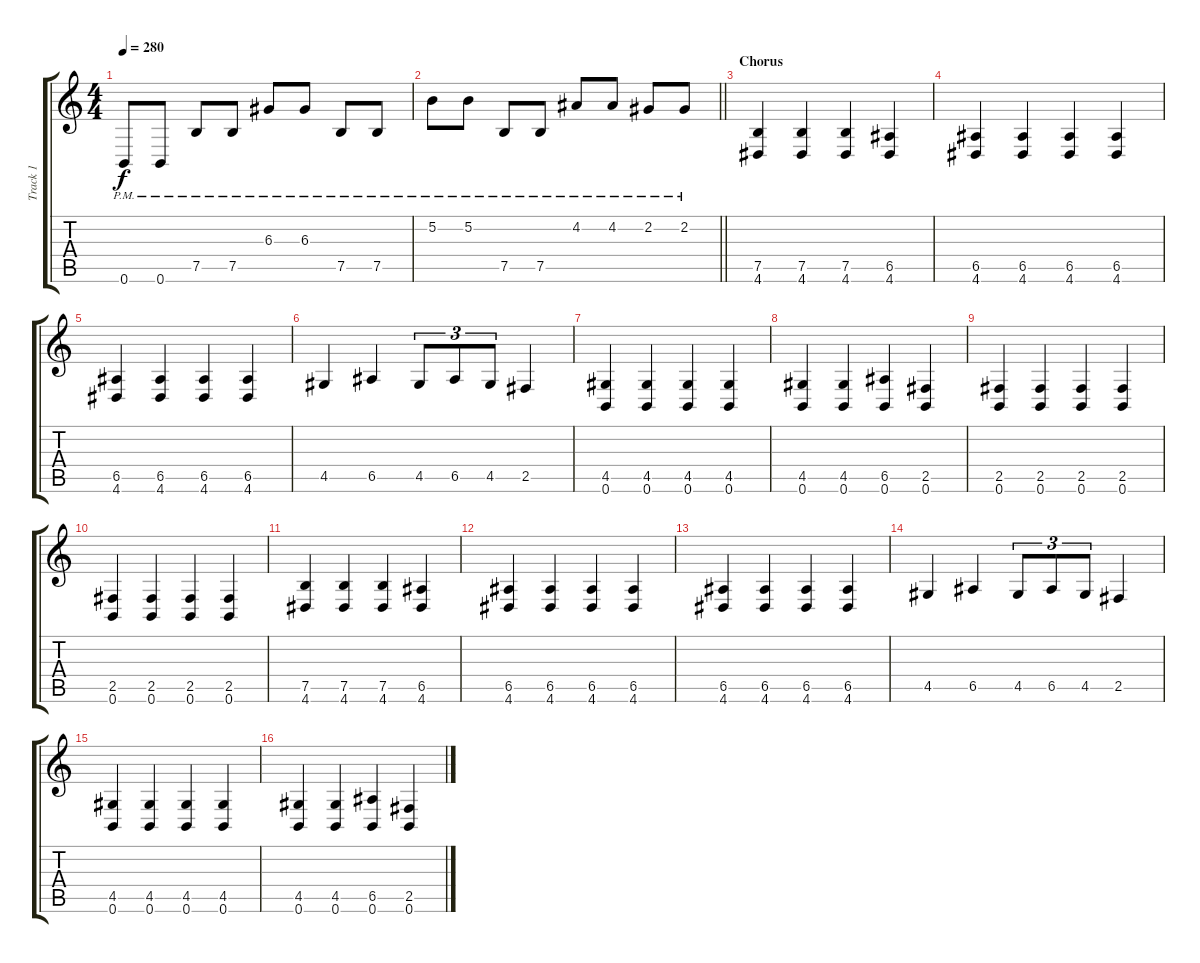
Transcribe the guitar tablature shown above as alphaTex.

\track ("Track 1" "Track 1") {instrument distortionguitar}
\staff {score tabs}
\tuning (B3 Gb3 D3 A2 E2 B1) {hide}
\ts (4 4)
\tempo 280
\clef g2
\ks c
0.6{pm}.8{dy f} 0.6{pm}.8 7.5{pm}.8 7.5{pm}.8 6.3{pm}.8 6.3{pm}.8 7.5{pm}.8 7.5{pm}.8 |
\barLineRight lightlight
5.2{pm}.8 5.2{pm}.8 7.5{pm}.8 7.5{pm}.8 4.2{pm}.8 4.2{pm}.8 2.2{pm}.8 2.2{pm}.8 |
\section ("" "Chorus")
(7.5 4.6).4 (7.5 4.6).4 (7.5 4.6).4 (6.5 4.6).4 |
(6.5 4.6).4 (6.5 4.6).4 (6.5 4.6).4 (6.5 4.6).4 |
(6.5 4.6).4 (6.5 4.6).4 (6.5 4.6).4 (6.5 4.6).4 |
4.5.4 6.5.4 4.5.8{tu (3 2)} 6.5.8{tu (3 2)} 4.5.8{tu (3 2)} 2.5.4 |
(4.5 0.6).4 (4.5 0.6).4 (4.5 0.6).4 (4.5 0.6).4 |
(4.5 0.6).4 (4.5 0.6).4 (6.5 0.6).4 (2.5 0.6).4 |
(2.5 0.6).4 (2.5 0.6).4 (2.5 0.6).4 (2.5 0.6).4 |
(2.5 0.6).4 (2.5 0.6).4 (2.5 0.6).4 (2.5 0.6).4 |
(7.5 4.6).4 (7.5 4.6).4 (7.5 4.6).4 (6.5 4.6).4 |
(6.5 4.6).4 (6.5 4.6).4 (6.5 4.6).4 (6.5 4.6).4 |
(6.5 4.6).4 (6.5 4.6).4 (6.5 4.6).4 (6.5 4.6).4 |
4.5.4 6.5.4 4.5.8{tu (3 2)} 6.5.8{tu (3 2)} 4.5.8{tu (3 2)} 2.5.4 |
(4.5 0.6).4 (4.5 0.6).4 (4.5 0.6).4 (4.5 0.6).4 |
(4.5 0.6).4 (4.5 0.6).4 (6.5 0.6).4 (2.5 0.6).4
